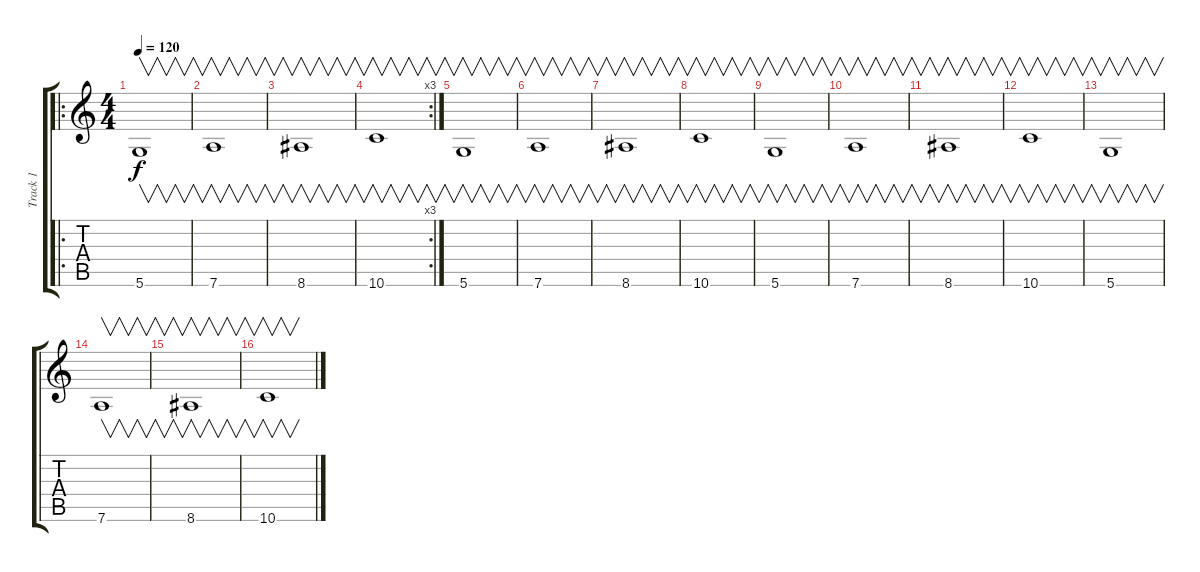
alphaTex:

\track ("Track 1" "Track 1") {instrument distortionguitar}
\staff {score tabs}
\tuning (D4 A3 F3 C3 G2 D2) {hide}
\ro
\ts (4 4)
\tempo 120
\clef g2
\ks c
5.6.1{v dy f} |
7.6.1{v} |
8.6.1{v} |
\rc 3
10.6.1{v} |
5.6.1{v} |
7.6.1{v} |
8.6.1{v} |
10.6.1{v} |
5.6.1{v} |
7.6.1{v} |
8.6.1{v} |
10.6.1{v} |
5.6.1{v} |
7.6.1{v} |
8.6.1{v} |
10.6.1{v}
